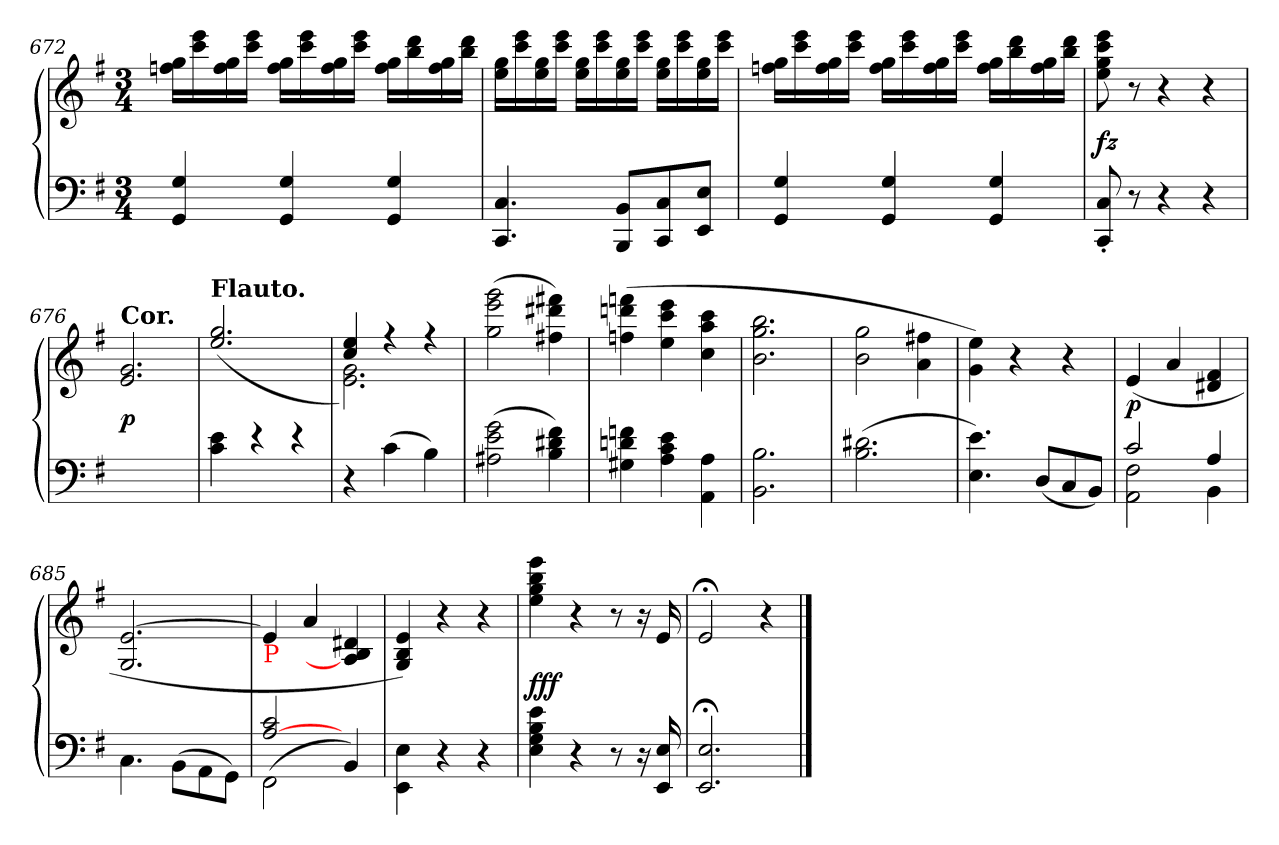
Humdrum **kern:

**kern	**kern	**dynam
*part1	*part1	*part1
*staff2	*staff1	*staff1/2
*clefF4	*clefG2	*
*k[f#]	*k[f#]	*
*M3/4	*M3/4	*
=672	=672	=672
4G! 4GG!	16gg!\ 16ffn!\LL	.
.	16eee! 16ccc!	.
.	16gg! 16ff!	.
.	16eee! 16ccc!JJ	.
4G! 4GG!	16gg!\ 16ff!\LL	.
.	16eee! 16ccc!	.
.	16gg! 16ff!	.
.	16eee! 16ccc!JJ	.
4G! 4GG!	16gg!\ 16ff!\LL	.
.	16ddd! 16bb!	.
.	16gg! 16ff!	.
.	16ddd! 16bb!JJ	.
=673	=673	=673
4.C! 4.CC!	16gg!\ 16ee!\LL	.
.	16eee! 16ccc!	.
.	16gg! 16ee!	.
.	16eee! 16ccc!JJ	.
.	16gg!\ 16ee!\LL	.
.	16eee! 16ccc!	.
8BB! 8BBB!L	16gg! 16ee!	.
.	16eee! 16ccc!JJ	.
8C! 8CC!	16gg!\ 16ee!\LL	.
.	16eee! 16ccc!	.
8E! 8EE!J	16gg! 16ee!	.
.	16eee! 16ccc!JJ	.
=674	=674	=674
4G! 4GG!	16gg!\ 16ffn!\LL	.
.	16eee! 16ccc!	.
.	16gg! 16ff!	.
.	16eee! 16ccc!JJ	.
4G! 4GG!	16gg!\ 16ff!\LL	.
.	16eee! 16ccc!	.
.	16gg! 16ff!	.
.	16eee! 16ccc!JJ	.
4G! 4GG!	16gg!\ 16ff!\LL	.
.	16ddd! 16bb!	.
.	16gg! 16ff!	.
.	16ddd! 16bb!JJ	.
=675	=675	=675
8C!' 8CC!'	8eee!\ 8ccc!\ 8gg!\ 8ee!\	fz
8r	8r	.
4r	4r	.
4r	4r	.
=676	=676	=676
!	!LO:TX:a:B:t=Cor.	!
2.ryy	(>2.g!/ 2.e!/	p
=677	=677	=677
!	!LO:TX:a:B:t=Flauto.	!
4e!\ 4c!\)	(>2.gg!/ 2.ee!/	.
4re	.	.
4re	.	.
=678	=678	=678
*	*^	*
4r	4ee! 4cc!	2.g! 2.e!)	.
(>4c!	4rff	.	.
4B!)	4rff	.	.
*	*v	*v	*
=679	=679	=679
(>2g! 2e! 2A#X!	(>2ggg! 2eee! 2gg!	.
4f#! 4d#X! 4B!)	4fff#X! 4ddd#X! 4ff#X!)	.
=680	=680	=680
4fn! 4dn! 4G#X!	(>4fffn! 4dddn! 4ffn!	.
4e! 4c! 4A!	4eee!\ 4ccc!\ 4ee!\	.
4A! 4AA!	4ccc! 4aa! 4cc!	.
=681	=681	=681
2.B! 2.BB!	2.bb! 2.gg! 2.b!	.
=682	=682	=682
(>2.d#X! 2.B!	2gg! 2b!	.
.	4ff#X! 4a!	.
=683	=683	=683
4.e! 4.E!)	4ee! 4g!)	.
.	4r	.
(<8D!/L	.	.
8C!	4r	.
8BB!J)	.	.
=684	=684	=684
*^	*	*
2c!	2F#! 2AA!	(>4e!	p
.	.	4a!	.
4A!	4BB!	4f#! 4d#X!	.
*v	*v	*	*
=685	=685	=685
4.C!\	[2.e!/ 2.G!/	.
(>8BB!\L	.	.
8AA!\	.	.
8GG!\J)	.	.
=686	=686	=686
*^	*	*
!	!	!LO:TX:b:color=red:t=P	!
2c! [2A!	(<2FF#!	4e!]	.
.	.	4a!	.
4ryy	4BB!)	4d#X!/ 4B!/ 4A!]/	.
*v	*v	*	*
=687	=687	=687
4E!\ 4EE!\	4e!/ 4B!/ 4G!/)	.
4r	4r	.
4r	4r	.
=688	=688	=688
4e! 4B! 4G! 4E!	4eee! 4bb! 4gg! 4ee!	fff
4r	4r	.
8r	8r	.
16r	16r	.
16E! 16EE!	16e!	.
=689	=689	=689
2.E!;< 2.EE!;<	2e;!	.
.	4r	.
==	==	==
*-	*-	*-
